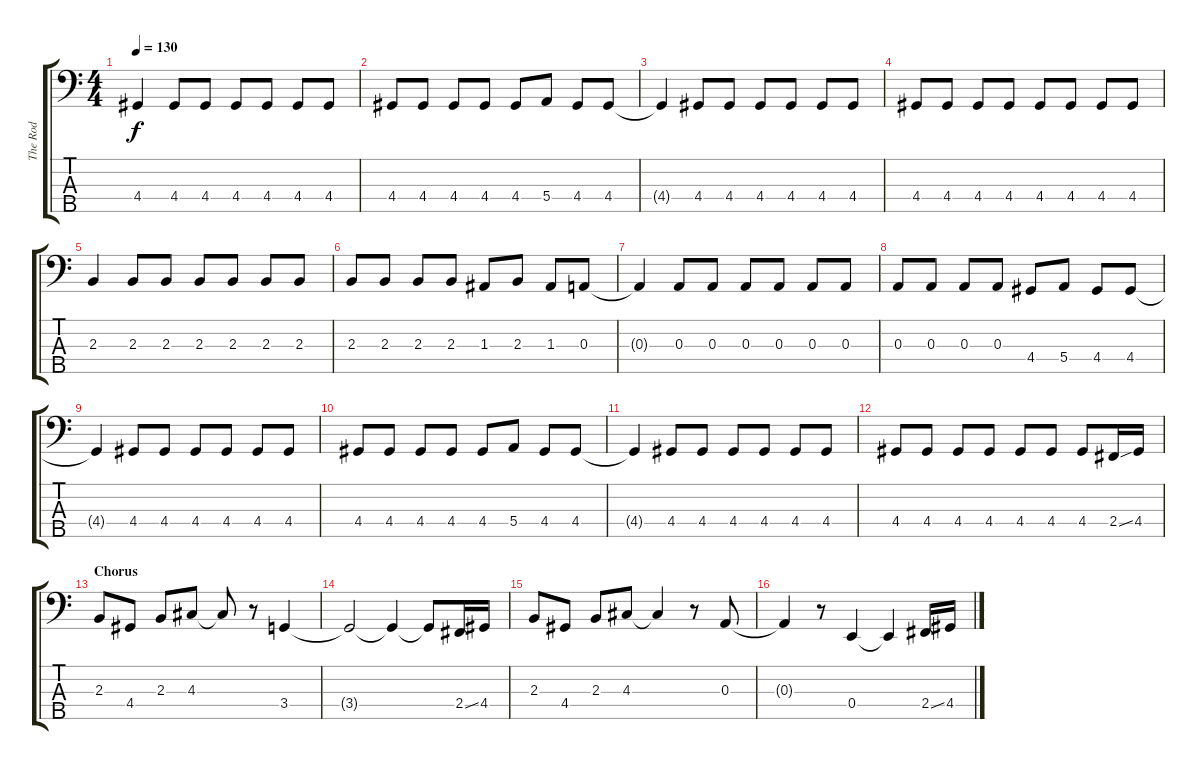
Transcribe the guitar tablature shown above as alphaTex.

\track ("The Rod" "The Rod") {instrument electricbasspick}
\staff {score tabs}
\tuning (G2 D2 A1 E1 B0) {hide}
\ts (4 4)
\tempo 130
\clef f4
\ks c
4.4{t}.4{dy f} 4.4.8 4.4.8 4.4.8 4.4.8 4.4.8 4.4.8 |
4.4.8 4.4.8 4.4.8 4.4.8 4.4.8 5.4.8 4.4.8 4.4.8 |
4.4{t}.4 4.4.8 4.4.8 4.4.8 4.4.8 4.4.8 4.4.8 |
4.4.8 4.4.8 4.4.8 4.4.8 4.4.8 4.4.8 4.4.8 4.4.8 |
2.3.4 2.3.8 2.3.8 2.3.8 2.3.8 2.3.8 2.3.8 |
2.3.8 2.3.8 2.3.8 2.3.8 1.3.8 2.3.8 1.3.8 0.3.8 |
0.3{t}.4 0.3.8 0.3.8 0.3.8 0.3.8 0.3.8 0.3.8 |
0.3.8 0.3.8 0.3.8 0.3.8 4.4.8 5.4.8 4.4.8 4.4.8 |
4.4{t}.4 4.4.8 4.4.8 4.4.8 4.4.8 4.4.8 4.4.8 |
4.4.8 4.4.8 4.4.8 4.4.8 4.4.8 5.4.8 4.4.8 4.4.8 |
4.4{t}.4 4.4.8 4.4.8 4.4.8 4.4.8 4.4.8 4.4.8 |
4.4.8 4.4.8 4.4.8 4.4.8 4.4.8 4.4.8 4.4.8 2.4{ss}.16 4.4.16 |
\section ("" "Chorus")
2.3.8 4.4.8 2.3.8 4.3.8 4.3{t}.8 r.8 3.4.4 |
3.4{t}.2 3.4{t}.4 3.4{t}.8 2.4{ss}.16 4.4.16 |
2.3.8 4.4.8 2.3.8 4.3.8 4.3{t}.4 r.8 0.3.8 |
0.3{t}.4 r.8 0.4.4 0.4{t}.4 2.4{ss}.16 4.4.16
